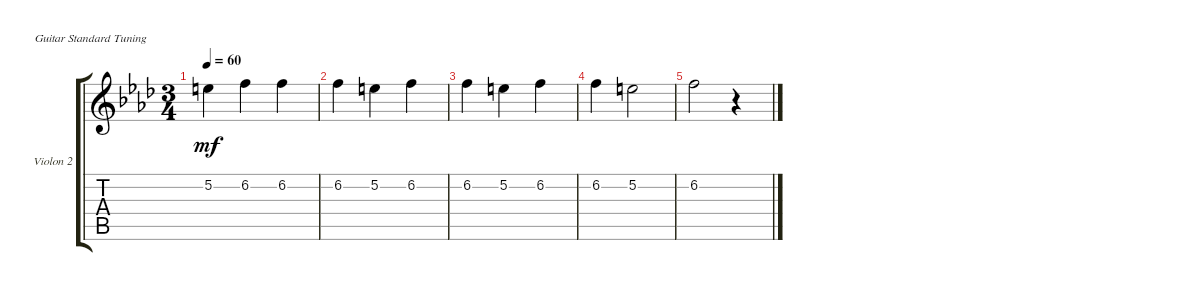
\defaultSystemsLayout 4
\bracketExtendMode groupsimilarinstruments
\firstSystemTrackNameOrientation horizontal
\otherSystemsTrackNameOrientation horizontal
\track ("Violon 2" "Violon 2") {instrument acousticguitarnylon}
\staff {score tabs}
\tuning (E4 B3 G3 D3 A2 E2)
\ts (3 4)
\tempo 60
\clef g2
\ks fminor
5.2.4{dy mf} 6.2.4 6.2.4 |
6.2.4 5.2.4 6.2.4 |
6.2.4 5.2.4 6.2.4 |
6.2.4 5.2.2 |
6.2.2 r.4
